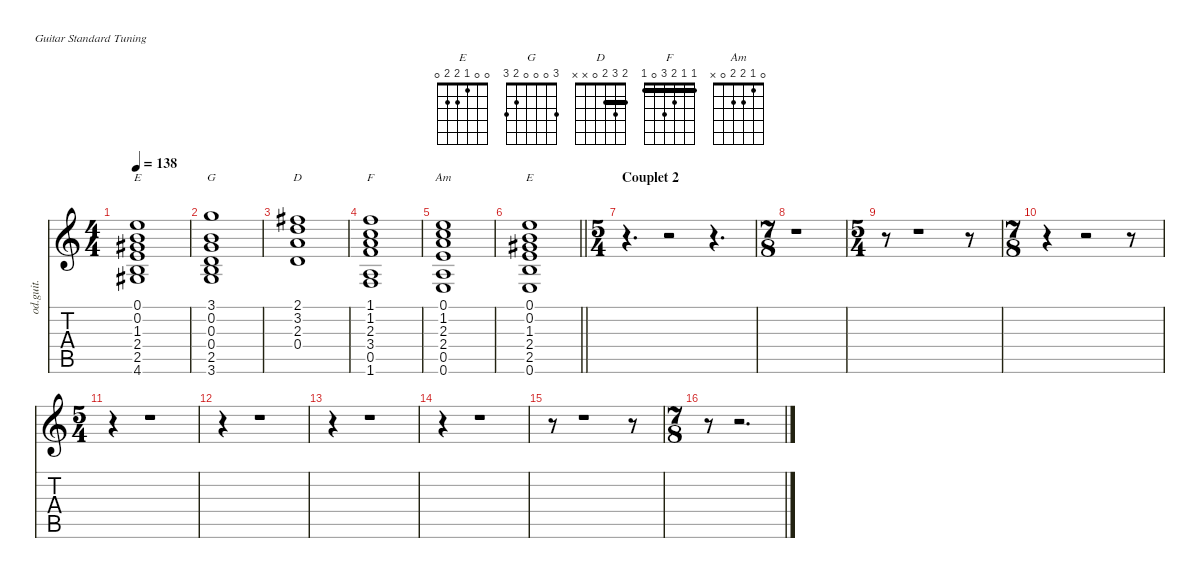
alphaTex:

\defaultSystemsLayout 4
\hideDynamics
\bracketExtendMode nobrackets
\track ("Hichem" "od.guit.") {instrument overdrivenguitar}
\staff {score tabs}
\tuning (E4 B3 G3 D3 A2 E2)
\chord ("E" 0 0 1 2 2 0)
\chord ("G" 3 0 0 0 2 3)
\chord ("D" 2 3 2 0 x x) {barre 2}
\chord ("F" 1 1 2 3 0 1) {barre 1}
\chord ("Am" 0 1 2 2 0 x)
\ts (4 4)
\tempo 138
\clef g2
\ks aminor
(0.1 0.2 1.3{acc #} 2.4 2.5 4.6{acc #}).1{ch "E" dy mp beam Up} |
(3.1 0.2 0.3 0.4 2.5 3.6).1{ch "G" beam Up} |
(2.1{acc #} 3.2 2.3 0.4).1{ch "D" beam Up} |
(1.1 1.2 2.3 3.4 0.5 1.6).1{ch "F" beam Up} |
(0.1 1.2 2.3 2.4 0.5 0.6).1{ch "Am" beam Up} |
\barLineRight lightlight
(0.1 0.2 1.3{acc #} 2.4 2.5 0.6).1{ch "E" beam Up} |
\ts (5 4)
\beaming (8 6 4)
\section ("" "Couplet 2")
r.4{d beam Down} r.2{beam Down} r.4{d beam Down} |
\ts (7 8)
\beaming (8 3 2 2)
r.1{beam Down} |
\ts (5 4)
\beaming (8 6 4)
r.8{beam Down} r.1{beam Down} r.8{beam Down} |
\ts (7 8)
\beaming (8 6 4)
r.4{beam Down} r.2{beam Down} r.8{beam Down} |
\ts (5 4)
\beaming (8 6 4)
r.4{beam Down} r.1{beam Down} |
r.4{beam Down} r.1{beam Down} |
r.4{beam Down} r.1{beam Down} |
r.4{beam Down} r.1{beam Down} |
r.8{beam Down} r.1{beam Down} r.8{beam Down} |
\ts (7 8)
\beaming (8 3 2 2)
r.8{beam Down} r.2{d beam Down}
